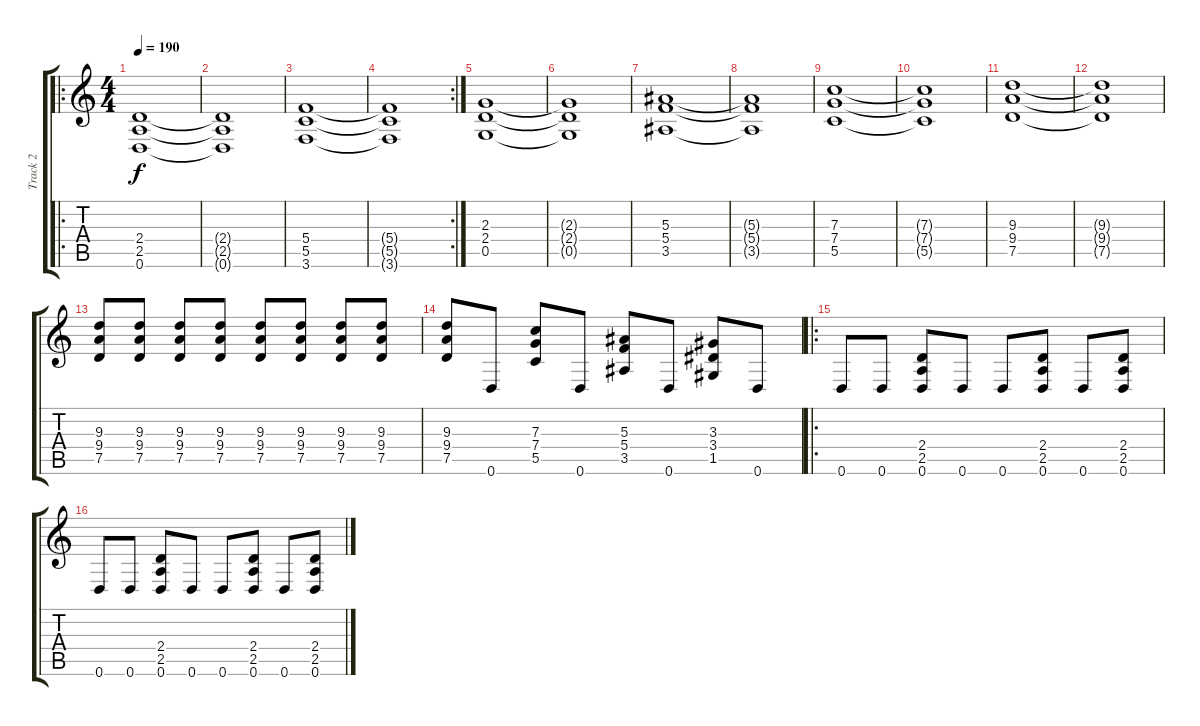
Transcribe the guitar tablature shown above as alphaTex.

\track ("Track 2" "Track 2") {instrument distortionguitar}
\staff {score tabs}
\tuning (D4 A3 F3 C3 G2 D2) {hide}
\ro
\ts (4 4)
\tempo 190
\clef g2
\ks c
(2.4 2.5 0.6).1{dy f instrument distortionguitar} |
(2.4{t} 2.5{t} 0.6{t}).1 |
(5.4 5.5 3.6).1 |
\rc 2
(5.4{t} 5.5{t} 3.6{t}).1 |
(2.3 2.4 0.5).1 |
(2.3{t} 2.4{t} 0.5{t}).1 |
(5.3 5.4 3.5).1 |
(5.3{t} 5.4{t} 3.5{t}).1 |
(7.3 7.4 5.5).1 |
(7.3{t} 7.4{t} 5.5{t}).1 |
(9.3 9.4 7.5).1 |
(9.3{t} 9.4{t} 7.5{t}).1 |
(9.3 9.4 7.5).8 (9.3 9.4 7.5).8 (9.3 9.4 7.5).8 (9.3 9.4 7.5).8 (9.3 9.4 7.5).8 (9.3 9.4 7.5).8 (9.3 9.4 7.5).8 (9.3 9.4 7.5).8 |
(9.3 9.4 7.5).8 0.6.8 (7.3 7.4 5.5).8 0.6.8 (5.3 5.4 3.5).8 0.6.8 (3.3 3.4 1.5).8 0.6.8 |
\ro
0.6.8 0.6.8 (2.4 2.5 0.6).8 0.6.8 0.6.8 (2.4 2.5 0.6).8 0.6.8 (2.4 2.5 0.6).8 |
0.6.8 0.6.8 (2.4 2.5 0.6).8 0.6.8 0.6.8 (2.4 2.5 0.6).8 0.6.8 (2.4 2.5 0.6).8
